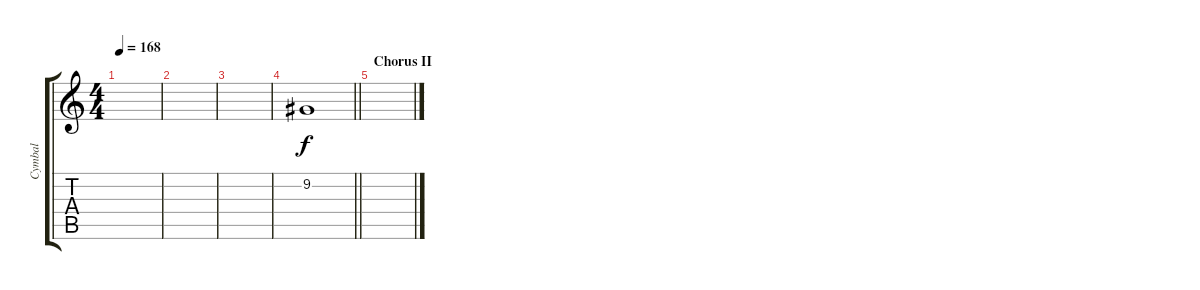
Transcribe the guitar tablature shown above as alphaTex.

\track ("Cymbal" "Cymbal") {instrument reversecymbal}
\staff {score tabs}
\tuning (E4 B3 G3 D3 A2 E2) {hide}
\ts (4 4)
\tempo 168
\clef g2
\ks c
|
|
|
\barLineRight lightlight
9.2.1 |
\section ("" "Chorus II")
